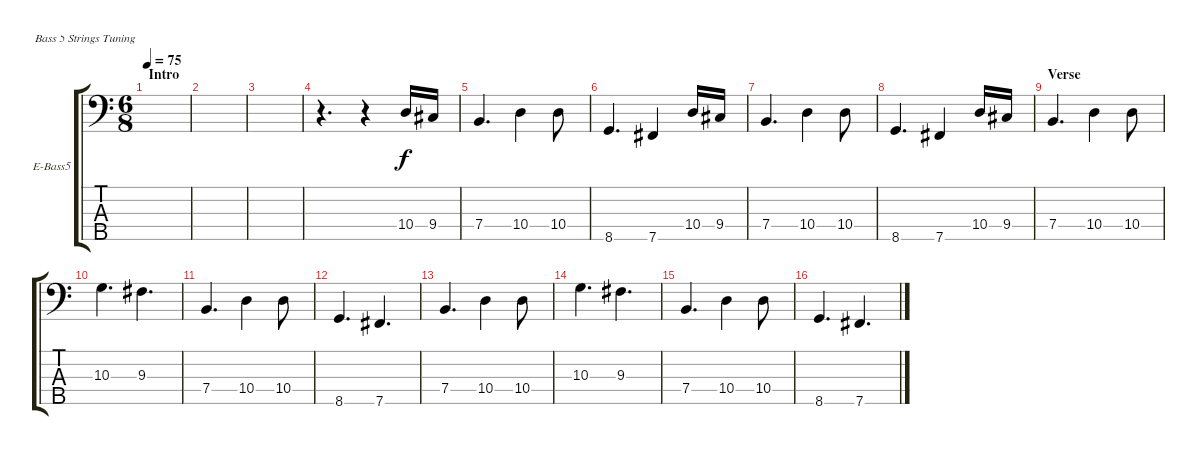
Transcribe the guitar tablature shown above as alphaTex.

\defaultSystemsLayout 4
\bracketExtendMode groupsimilarinstruments
\firstSystemTrackNameOrientation horizontal
\otherSystemsTrackNameOrientation horizontal
\track ("Вит" "E-Bass5") {instrument electricbassfinger}
\staff {score tabs}
\tuning (G2 D2 A1 E1 B0)
\ts (6 8)
\section ("" "Intro")
\tempo 75
\clef f4
\scale
0.485477
\ks c
|
\scale
0.257261 |
\scale
0.257261 |
\scale
0.333333 r.4{d} r.4 10.4.16 9.4.16 |
\scale
0.333333 7.4.4{d} 10.4.4 10.4.8 |
\scale
0.333333 8.5.4{d} 7.5.4 10.4.16 9.4.16 |
7.4.4{d} 10.4.4 10.4.8 |
8.5.4{d} 7.5.4 10.4.16 9.4.16 |
\section ("" "Verse")
7.4.4{d} 10.4.4 10.4.8 |
10.3.4{d} 9.3.4{d} |
7.4.4{d} 10.4.4 10.4.8 |
8.5.4{d} 7.5.4{d} |
7.4.4{d} 10.4.4 10.4.8 |
10.3.4{d} 9.3.4{d} |
7.4.4{d} 10.4.4 10.4.8 |
8.5.4{d} 7.5.4{d}
